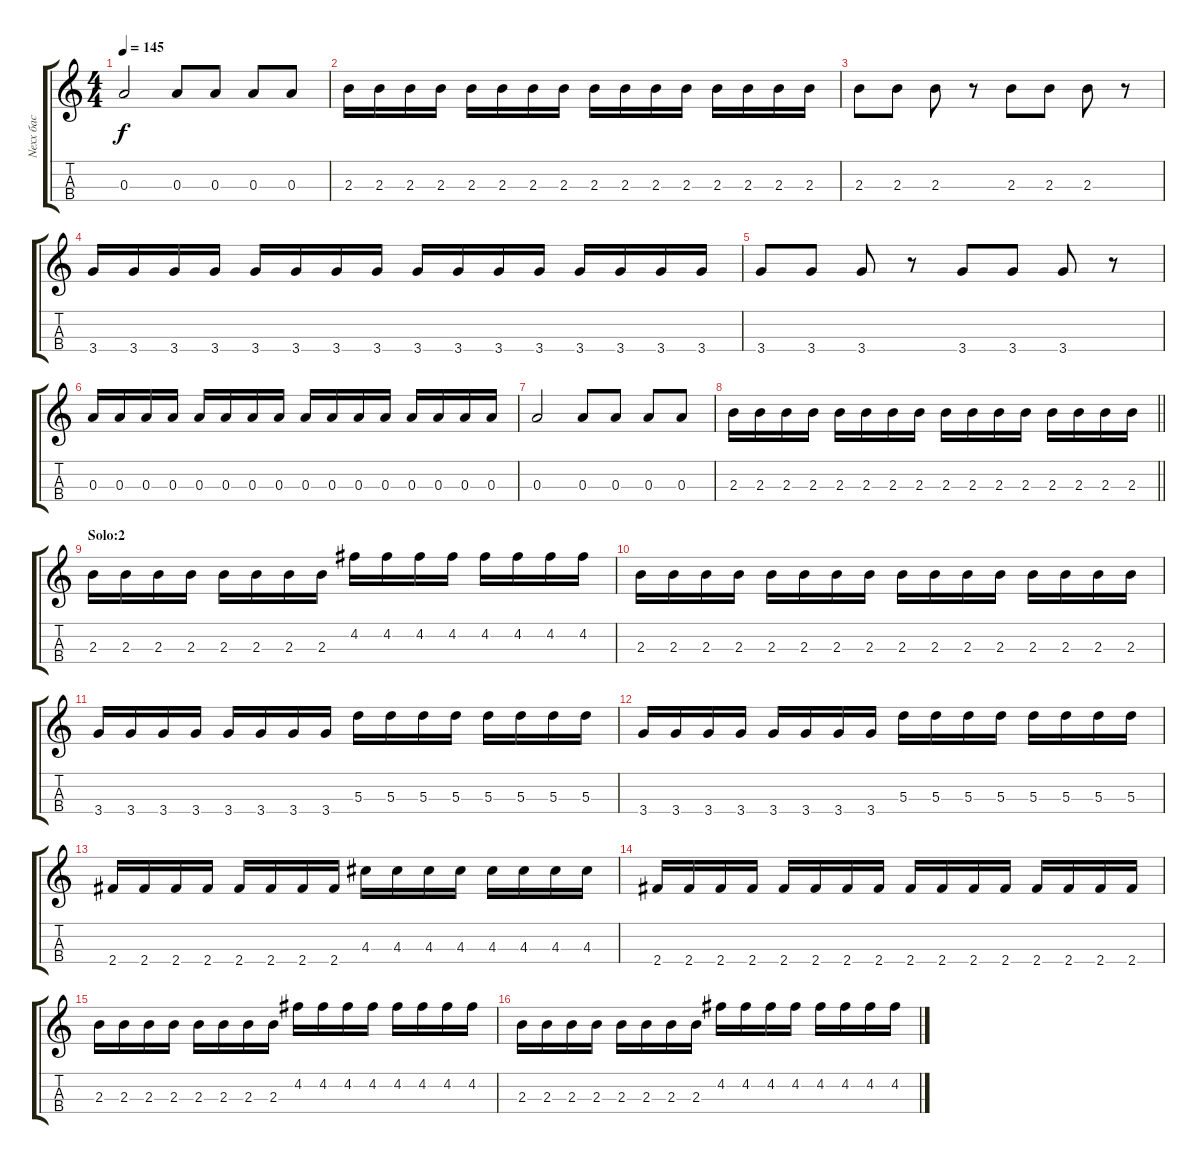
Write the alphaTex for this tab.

\track ("Nexx бас" "Nexx бас") {instrument electricbassfinger}
\staff {score tabs}
\tuning (G4 D4 A3 E3) {hide}
\ts (4 4)
\tempo 145
\clef g2
\ks c
0.3.2{dy f} 0.3.8 0.3.8 0.3.8 0.3.8 |
2.3.16 2.3.16 2.3.16 2.3.16 2.3.16 2.3.16 2.3.16 2.3.16 2.3.16 2.3.16 2.3.16 2.3.16 2.3.16 2.3.16 2.3.16 2.3.16 |
2.3.8 2.3.8 2.3.8 r.8 2.3.8 2.3.8 2.3.8 r.8 |
3.4.16 3.4.16 3.4.16 3.4.16 3.4.16 3.4.16 3.4.16 3.4.16 3.4.16 3.4.16 3.4.16 3.4.16 3.4.16 3.4.16 3.4.16 3.4.16 |
3.4.8 3.4.8 3.4.8 r.8 3.4.8 3.4.8 3.4.8 r.8 |
0.3.16 0.3.16 0.3.16 0.3.16 0.3.16 0.3.16 0.3.16 0.3.16 0.3.16 0.3.16 0.3.16 0.3.16 0.3.16 0.3.16 0.3.16 0.3.16 |
0.3.2 0.3.8 0.3.8 0.3.8 0.3.8 |
\barLineRight lightlight
2.3.16 2.3.16 2.3.16 2.3.16 2.3.16 2.3.16 2.3.16 2.3.16 2.3.16 2.3.16 2.3.16 2.3.16 2.3.16 2.3.16 2.3.16 2.3.16 |
\section ("" "Solo:2")
2.3.16 2.3.16 2.3.16 2.3.16 2.3.16 2.3.16 2.3.16 2.3.16 4.2.16 4.2.16 4.2.16 4.2.16 4.2.16 4.2.16 4.2.16 4.2.16 |
2.3.16 2.3.16 2.3.16 2.3.16 2.3.16 2.3.16 2.3.16 2.3.16 2.3.16 2.3.16 2.3.16 2.3.16 2.3.16 2.3.16 2.3.16 2.3.16 |
3.4.16 3.4.16 3.4.16 3.4.16 3.4.16 3.4.16 3.4.16 3.4.16 5.3.16 5.3.16 5.3.16 5.3.16 5.3.16 5.3.16 5.3.16 5.3.16 |
3.4.16 3.4.16 3.4.16 3.4.16 3.4.16 3.4.16 3.4.16 3.4.16 5.3.16 5.3.16 5.3.16 5.3.16 5.3.16 5.3.16 5.3.16 5.3.16 |
2.4.16 2.4.16 2.4.16 2.4.16 2.4.16 2.4.16 2.4.16 2.4.16 4.3.16 4.3.16 4.3.16 4.3.16 4.3.16 4.3.16 4.3.16 4.3.16 |
2.4.16 2.4.16 2.4.16 2.4.16 2.4.16 2.4.16 2.4.16 2.4.16 2.4.16 2.4.16 2.4.16 2.4.16 2.4.16 2.4.16 2.4.16 2.4.16 |
2.3.16 2.3.16 2.3.16 2.3.16 2.3.16 2.3.16 2.3.16 2.3.16 4.2.16 4.2.16 4.2.16 4.2.16 4.2.16 4.2.16 4.2.16 4.2.16 |
2.3.16 2.3.16 2.3.16 2.3.16 2.3.16 2.3.16 2.3.16 2.3.16 4.2.16 4.2.16 4.2.16 4.2.16 4.2.16 4.2.16 4.2.16 4.2.16
